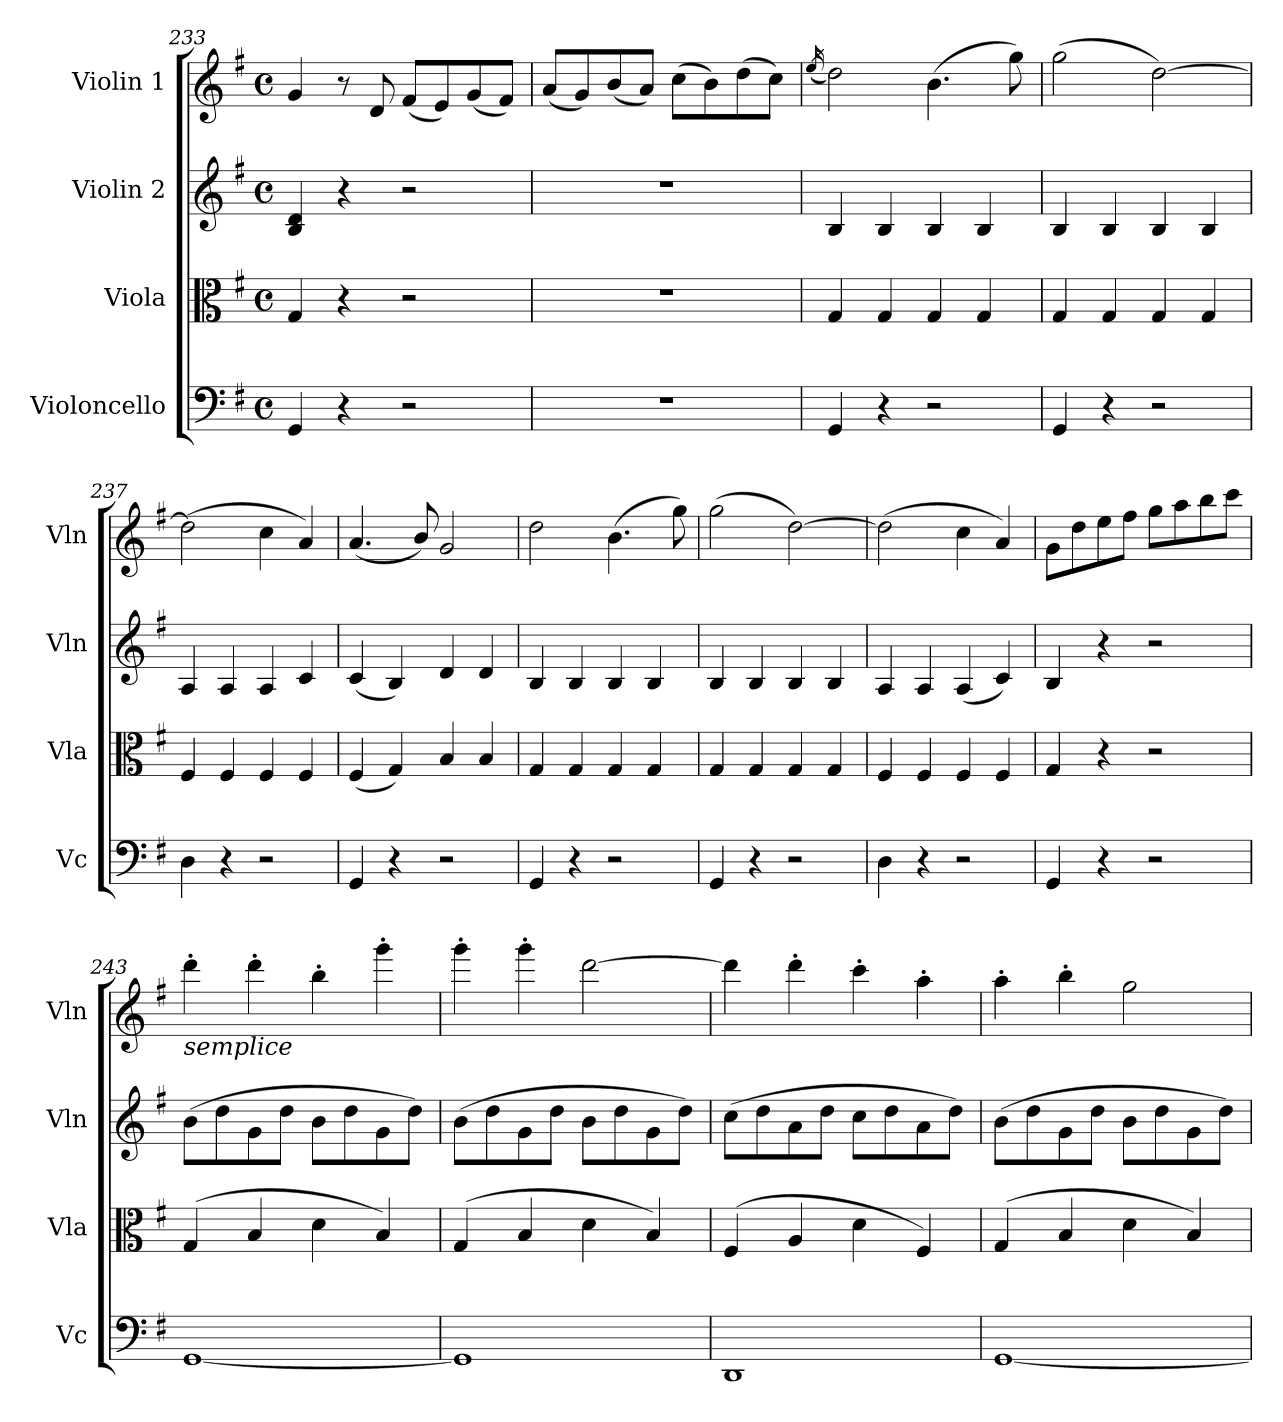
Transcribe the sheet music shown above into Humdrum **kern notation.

**kern	**kern	**kern	**kern
*part4	*part3	*part2	*part1
*staff4	*staff3	*staff2	*staff1
*I"Violoncello	*I"Viola	*I"Violin 2	*I"Violin 1
*I'Vc	*I'Vla	*I'Vln	*I'Vln
*clefF4	*clefC3	*clefG2	*clefG2
*k[f#]	*k[f#]	*k[f#]	*k[f#]
*M4/4	*M4/4	*M4/4	*M4/4
*met(c)	*met(c)	*met(c)	*met(c)
=233	=233	=233	=233
4GG/	4G/	4B/ 4d/	4g/
4r	4r	4r	8r
.	.	.	8d/
2r	2r	2r	(8f#/L
.	.	.	8e/)
.	.	.	(8g/
.	.	.	8f#/J)
=234	=234	=234	=234
1r	1r	1r	(8a/L
.	.	.	8g/)
.	.	.	(8b/
.	.	.	8a/J)
.	.	.	(8cc\L
.	.	.	8b\)
.	.	.	(8dd\
.	.	.	8cc\J)
!!LO:LB:g=z
=235	=235	=235	=235
.	.	.	(16qee/
4GG/	4G/	4B/	2dd\)
4r	4G/	4B/	.
2r	4G/	4B/	(4.b\
.	4G/	4B/	.
.	.	.	8gg\)
=236	=236	=236	=236
4GG/	4G/	4B/	(2gg\
4r	4G/	4B/	.
2r	4G/	4B/	[2dd\)
.	4G/	4B/	.
=237	=237	=237	=237
4D\	4F#/	4A/	(2dd\]
4r	4F#/	4A/	.
2r	4F#/	4A/	4cc\
.	4F#/	4c/	4a/)
=238	=238	=238	=238
4GG/	(4F#/	(4c/	(4.a/
4r	4G/)	4B/)	.
.	.	.	8b/)
2r	4B/	4d/	2g/
.	4B/	4d/	.
=239	=239	=239	=239
4GG/	4G/	4B/	2dd\
4r	4G/	4B/	.
2r	4G/	4B/	(4.b\
.	4G/	4B/	.
.	.	.	8gg\)
=240	=240	=240	=240
4GG/	4G/	4B/	(2gg\
4r	4G/	4B/	.
2r	4G/	4B/	[2dd\)
.	4G/	4B/	.
=241	=241	=241	=241
4D\	4F#/	4A/	(2dd\]
4r	4F#/	4A/	.
2r	4F#/	(4A/	4cc\
.	4F#/	4c/)	4a/)
=242	=242	=242	=242
4GG/	4G/	4B/	8g\L
.	.	.	8dd\
4r	4r	4r	8ee\
.	.	.	8ff#\J
2r	2r	2r	8gg\L
.	.	.	8aa\
.	.	.	8bb\
.	.	.	8ccc\J
=243	=243	=243	=243
!	!	!	!LO:TX:b:i:t=semplice
[1GG	(4G/	(8b\L	4ddd'\
.	.	8dd\	.
.	4B/	8g\	4ddd'\
.	.	8dd\J	.
.	4d\	8b\L	4bb'\
.	.	8dd\	.
.	4B/)	8g\	4ggg'\
.	.	8dd\J)	.
!!LO:LB:g=z
=244	=244	=244	=244
1GG]	(4G/	(8b\L	4ggg'\
.	.	8dd\	.
.	4B/	8g\	4ggg'\
.	.	8dd\J	.
.	4d\	8b\L	[2ddd\
.	.	8dd\	.
.	4B/)	8g\	.
.	.	8dd\J)	.
!!LO:LB:g=z
=245	=245	=245	=245
1DD	(4F#/	(8cc\L	4ddd\]
.	.	8dd\	.
.	4A/	8a\	4ddd'\
.	.	8dd\J	.
.	4d\	8cc\L	4ccc'\
.	.	8dd\	.
.	4F#/)	8a\	4aa'\
.	.	8dd\J)	.
=246	=246	=246	=246
[1GG	(4G/	(8b\L	4aa'\
.	.	8dd\	.
.	4B/	8g\	4bb'\
.	.	8dd\J	.
.	4d\	8b\L	2gg\
.	.	8dd\	.
.	4B/)	8g\	.
.	.	8dd\J)	.
=	=	=	=
*-	*-	*-	*-
